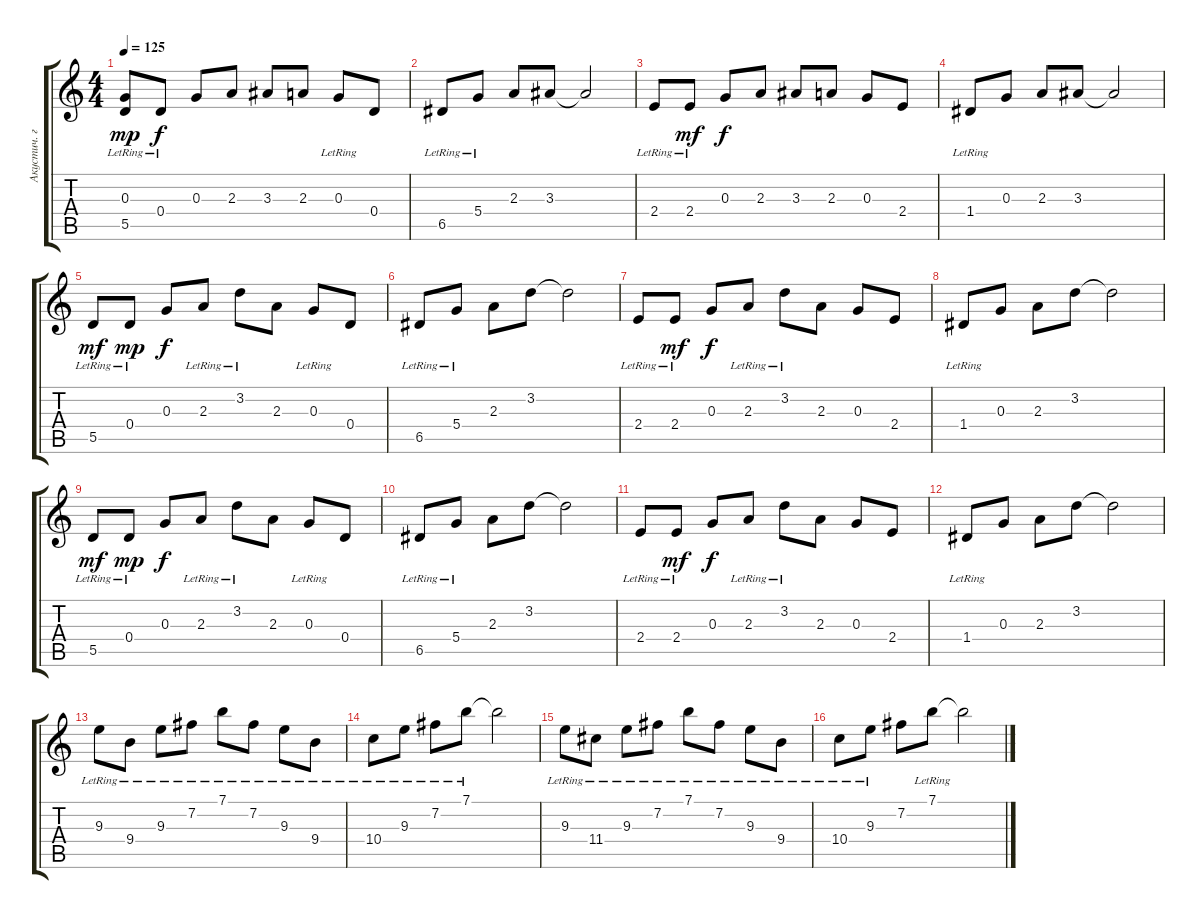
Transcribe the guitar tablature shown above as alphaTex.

\track ("Акустич. гитара" "Акустич. г") {instrument acousticguitarsteel}
\staff {score tabs}
\tuning (E4 B3 G3 D3 A2 E2) {hide}
\ts (4 4)
\tempo 125
\clef g2
\ks c
(0.3 5.5{lr}).8{dy mp instrument acousticguitarsteel} 0.4{lr}.8{dy f} 0.3.8 2.3.8 3.3.8 2.3.8 0.3{lr}.8 0.4.8 |
6.5{lr}.8 5.4{lr}.8 2.3.8 3.3.8 3.3{t}.2 |
2.4{lr}.8 2.4{lr}.8{dy mf} 0.3.8{dy f} 2.3.8 3.3.8 2.3.8 0.3.8 2.4.8 |
1.4{lr}.8 0.3.8 2.3.8 3.3.8 3.3{t}.2 |
5.5{lr}.8{dy mf} 0.4{lr}.8{dy mp} 0.3.8{dy f} 2.3{lr}.8 3.2{lr}.8 2.3.8 0.3{lr}.8 0.4.8 |
6.5{lr}.8 5.4{lr}.8 2.3.8 3.2.8 3.2{t}.2 |
2.4{lr}.8 2.4{lr}.8{dy mf} 0.3.8{dy f} 2.3{lr}.8 3.2{lr}.8 2.3.8 0.3.8 2.4.8 |
1.4{lr}.8 0.3.8 2.3.8 3.2.8 3.2{t}.2 |
5.5{lr}.8{dy mf} 0.4{lr}.8{dy mp} 0.3.8{dy f} 2.3{lr}.8 3.2{lr}.8 2.3.8 0.3{lr}.8 0.4.8 |
6.5{lr}.8 5.4{lr}.8 2.3.8 3.2.8 3.2{t}.2 |
2.4{lr}.8 2.4{lr}.8{dy mf} 0.3.8{dy f} 2.3{lr}.8 3.2{lr}.8 2.3.8 0.3.8 2.4.8 |
1.4{lr}.8 0.3.8 2.3.8 3.2.8 3.2{t}.2 |
9.3{lr}.8 9.4{lr}.8 9.3{lr}.8 7.2{lr}.8 7.1{lr}.8 7.2{lr}.8 9.3{lr}.8 9.4{lr}.8 |
10.4{lr}.8 9.3{lr}.8 7.2{lr}.8 7.1{lr}.8 7.1{t}.2 |
9.3{lr}.8 11.4{lr}.8 9.3{lr}.8 7.2{lr}.8 7.1{lr}.8 7.2{lr}.8 9.3{lr}.8 9.4{lr}.8 |
10.4{lr}.8 9.3{lr}.8 7.2.8 7.1{lr}.8 7.1{t}.2
